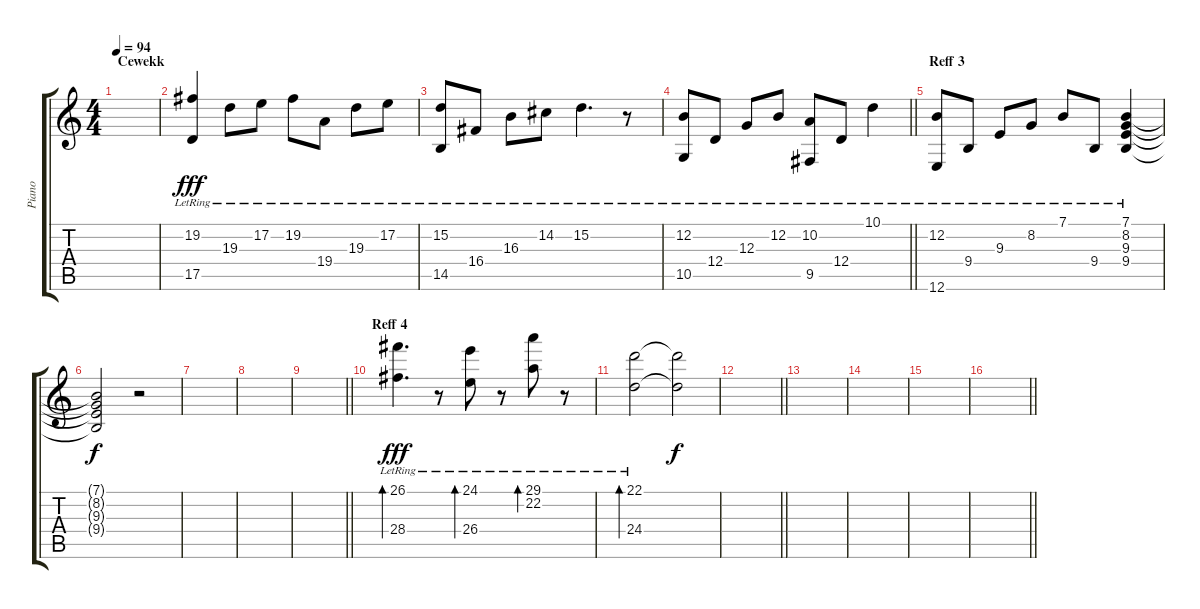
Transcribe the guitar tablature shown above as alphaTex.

\track ("Piano" "Piano") {instrument acousticgrandpiano}
\staff {score tabs}
\tuning (E4 B3 G3 D3 A2 E2) {hide}
\ts (4 4)
\section ("" "Cewekk")
\tempo 94
\clef g2
\ks c
|
(19.2 17.5{lr}).4{dy fff} 19.3{lr}.8 17.2{lr}.8 19.2{lr}.8 19.4{lr}.8 19.3{lr}.8 17.2{lr}.8 |
(15.2{lr} 14.5).8 16.4{lr}.8 16.3{lr}.8 14.2{lr}.8 15.2{lr}.4{d} r.8 |
\barLineRight lightlight
(12.2{lr} 10.5).8 12.4{lr}.8 12.3{lr}.8 12.2{lr}.8 (10.2{lr} 9.5).8 12.4{lr}.8 10.1{lr}.4 |
\section ("" "Reff 3")
(12.2{lr} 12.6).8 9.4{lr}.8 9.3{lr}.8 8.2{lr}.8 7.1{lr}.8 9.4{lr}.8 (7.1 8.2 9.3 9.4{lr}).4 |
(7.1{t} 8.2{t} 9.3{t} 9.4{t}).2{dy f} r.2 |
|
|
\barLineRight lightlight
|
\section ("" "Reff 4")
(26.1{lr} 28.4).4{d bd 240 dy fff} r.8 (24.1{lr} 26.4).8{bd 240} r.8 (29.1{lr} 22.2).8{bd 240} r.8 |
(22.1{lr} 24.4).2{bd 240} (22.1{t} 24.4{t}).2{dy f} |
\barLineRight lightlight
|
|
|
|
\barLineRight lightlight
